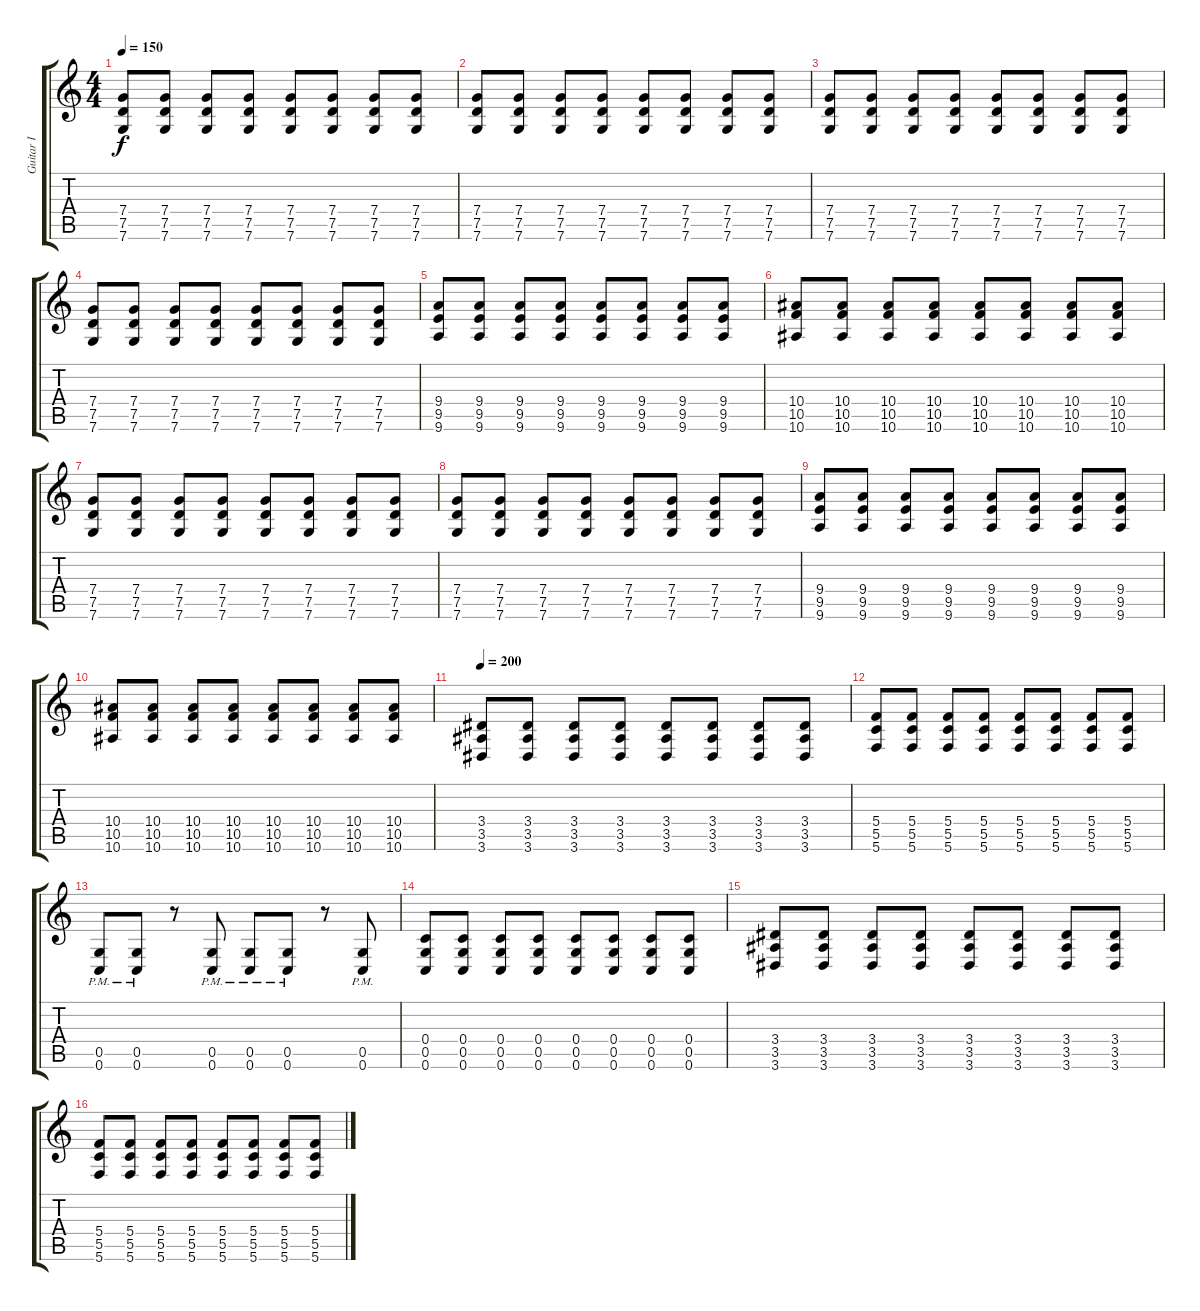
\track ("Guitar I" "Guitar I") {instrument distortionguitar}
\staff {score tabs}
\tuning (D4 A3 F3 C3 G2 C2) {hide}
\ts (4 4)
\tempo 150
\clef g2
\ks c
(7.4 7.5 7.6).8{dy f} (7.4 7.5 7.6).8 (7.4 7.5 7.6).8 (7.4 7.5 7.6).8 (7.4 7.5 7.6).8 (7.4 7.5 7.6).8 (7.4 7.5 7.6).8 (7.4 7.5 7.6).8 |
(7.4 7.5 7.6).8 (7.4 7.5 7.6).8 (7.4 7.5 7.6).8 (7.4 7.5 7.6).8 (7.4 7.5 7.6).8 (7.4 7.5 7.6).8 (7.4 7.5 7.6).8 (7.4 7.5 7.6).8 |
(7.4 7.5 7.6).8 (7.4 7.5 7.6).8 (7.4 7.5 7.6).8 (7.4 7.5 7.6).8 (7.4 7.5 7.6).8 (7.4 7.5 7.6).8 (7.4 7.5 7.6).8 (7.4 7.5 7.6).8 |
(7.4 7.5 7.6).8 (7.4 7.5 7.6).8 (7.4 7.5 7.6).8 (7.4 7.5 7.6).8 (7.4 7.5 7.6).8 (7.4 7.5 7.6).8 (7.4 7.5 7.6).8 (7.4 7.5 7.6).8 |
(9.4 9.5 9.6).8 (9.4 9.5 9.6).8 (9.4 9.5 9.6).8 (9.4 9.5 9.6).8 (9.4 9.5 9.6).8 (9.4 9.5 9.6).8 (9.4 9.5 9.6).8 (9.4 9.5 9.6).8 |
(10.4 10.5 10.6).8 (10.4 10.5 10.6).8 (10.4 10.5 10.6).8 (10.4 10.5 10.6).8 (10.4 10.5 10.6).8 (10.4 10.5 10.6).8 (10.4 10.5 10.6).8 (10.4 10.5 10.6).8 |
(7.4 7.5 7.6).8 (7.4 7.5 7.6).8 (7.4 7.5 7.6).8 (7.4 7.5 7.6).8 (7.4 7.5 7.6).8 (7.4 7.5 7.6).8 (7.4 7.5 7.6).8 (7.4 7.5 7.6).8 |
(7.4 7.5 7.6).8 (7.4 7.5 7.6).8 (7.4 7.5 7.6).8 (7.4 7.5 7.6).8 (7.4 7.5 7.6).8 (7.4 7.5 7.6).8 (7.4 7.5 7.6).8 (7.4 7.5 7.6).8 |
(9.4 9.5 9.6).8 (9.4 9.5 9.6).8 (9.4 9.5 9.6).8 (9.4 9.5 9.6).8 (9.4 9.5 9.6).8 (9.4 9.5 9.6).8 (9.4 9.5 9.6).8 (9.4 9.5 9.6).8 |
(10.4 10.5 10.6).8 (10.4 10.5 10.6).8 (10.4 10.5 10.6).8 (10.4 10.5 10.6).8 (10.4 10.5 10.6).8 (10.4 10.5 10.6).8 (10.4 10.5 10.6).8 (10.4 10.5 10.6).8 |
\tempo 200
(3.4 3.5 3.6).8 (3.4 3.5 3.6).8 (3.4 3.5 3.6).8 (3.4 3.5 3.6).8 (3.4 3.5 3.6).8 (3.4 3.5 3.6).8 (3.4 3.5 3.6).8 (3.4 3.5 3.6).8 |
(5.4 5.5 5.6).8 (5.4 5.5 5.6).8 (5.4 5.5 5.6).8 (5.4 5.5 5.6).8 (5.4 5.5 5.6).8 (5.4 5.5 5.6).8 (5.4 5.5 5.6).8 (5.4 5.5 5.6).8 |
(0.5{pm} 0.6{pm}).8 (0.5{pm} 0.6{pm}).8 r.8 (0.5{pm} 0.6{pm}).8 (0.5{pm} 0.6{pm}).8 (0.5{pm} 0.6{pm}).8 r.8 (0.5{pm} 0.6{pm}).8 |
(0.4 0.5 0.6).8 (0.4 0.5 0.6).8 (0.4 0.5 0.6).8 (0.4 0.5 0.6).8 (0.4 0.5 0.6).8 (0.4 0.5 0.6).8 (0.4 0.5 0.6).8 (0.4 0.5 0.6).8 |
(3.4 3.5 3.6).8 (3.4 3.5 3.6).8 (3.4 3.5 3.6).8 (3.4 3.5 3.6).8 (3.4 3.5 3.6).8 (3.4 3.5 3.6).8 (3.4 3.5 3.6).8 (3.4 3.5 3.6).8 |
(5.4 5.5 5.6).8 (5.4 5.5 5.6).8 (5.4 5.5 5.6).8 (5.4 5.5 5.6).8 (5.4 5.5 5.6).8 (5.4 5.5 5.6).8 (5.4 5.5 5.6).8 (5.4 5.5 5.6).8
